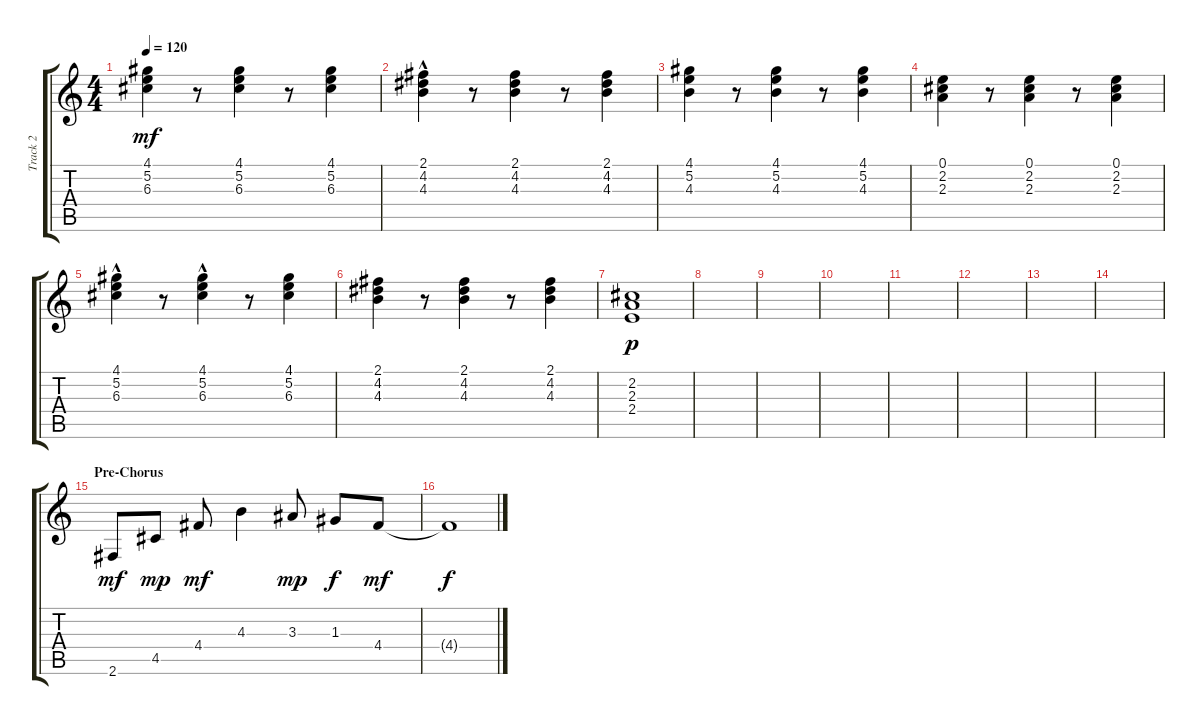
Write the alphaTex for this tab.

\track ("Track 2" "Track 2") {instrument acousticguitarsteel}
\staff {score tabs}
\tuning (E4 B3 G3 D3 A2 E2) {hide}
\ts (4 4)
\tempo 120
\clef g2
\ks c
(4.1 5.2 6.3).4{dy mf} r.8 (4.1 5.2 6.3).4 r.8 (4.1 5.2 6.3).4 |
(2.1{hac} 4.2 4.3).4 r.8 (2.1 4.2 4.3).4 r.8 (2.1 4.2 4.3).4 |
(4.1 5.2 4.3).4 r.8 (4.1 5.2 4.3).4 r.8 (4.1 5.2 4.3).4 |
(0.1 2.2 2.3).4 r.8 (0.1 2.2 2.3).4 r.8 (0.1 2.2 2.3).4 |
(4.1{hac} 5.2 6.3).4 r.8 (4.1 5.2{hac} 6.3).4 r.8 (4.1 5.2 6.3).4 |
(2.1 4.2 4.3).4 r.8 (2.1 4.2 4.3).4 r.8 (2.1 4.2 4.3).4 |
(2.2 2.3 2.4).1{dy p} |
|
|
|
|
|
|
|
\section ("" "Pre-Chorus")
2.6.8{dy mf} 4.5.8{dy mp} 4.4.8{dy mf} 4.3.4 3.3.8{dy mp} 1.3.8{dy f} 4.4.8{dy mf} |
4.4{t}.1{dy f}
